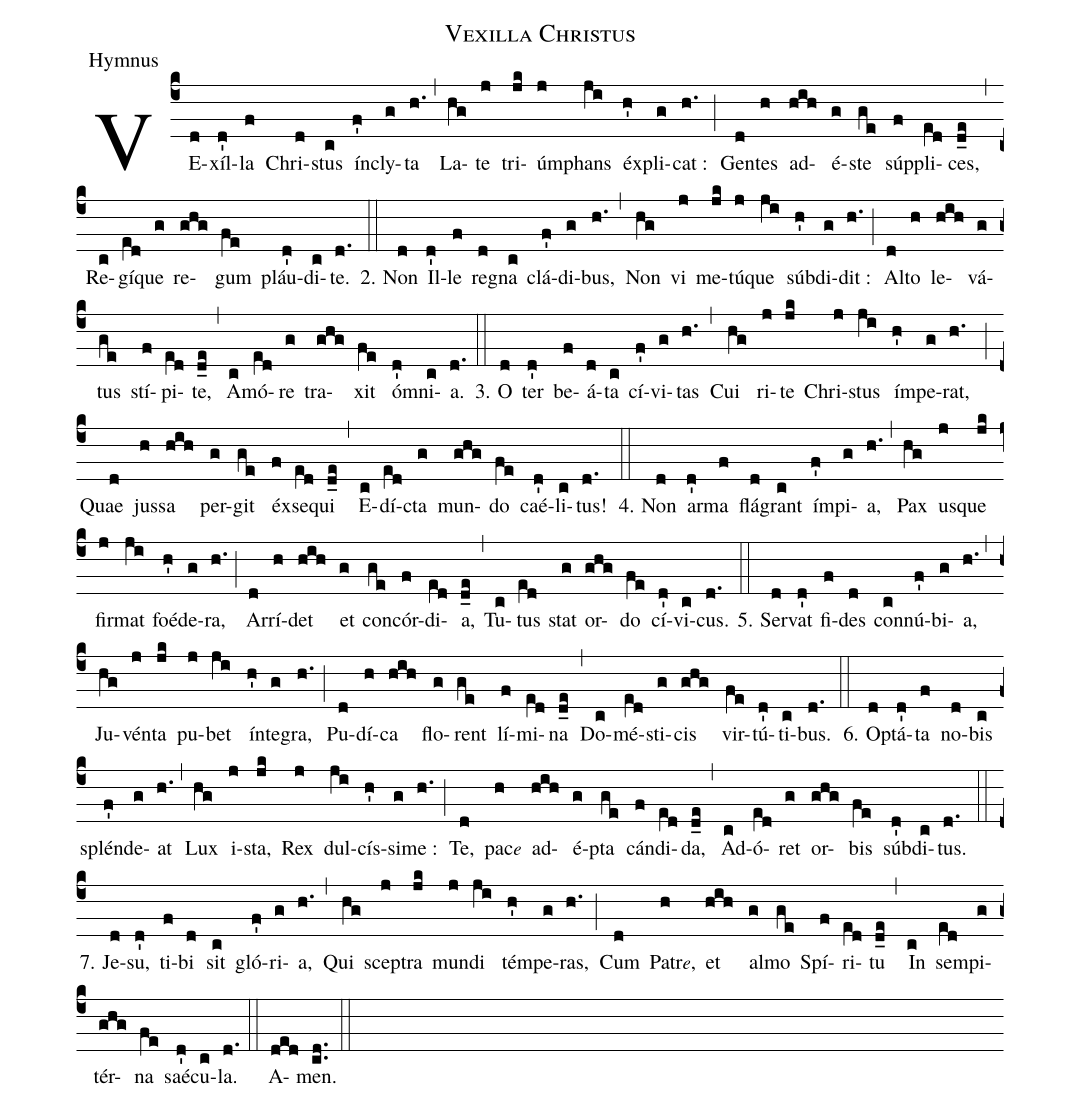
name:Vexilla Christus;
office-part:Hymnus;
%%
(c4) VE(d)xíl(d')la(f) Chri(d)stus(c) ín(f')cly(g)ta(h.) (,) La(hg)te(j) tri(jk)úm(j)phans(ji) éx(h')pli(g)cat :(h.) (;) Gen(d)tes(h) ad(hih)é(g)ste(ge) súp(f)pli(e[ll:1]d)ces,(d_e) (,) Re(c)gí(e[ll:1]d)que(g) re(ghg)gum(fe) pláu(d')di(c)te.(d.) (::)
2. Non(d) Il(d')le(f) re(d)gna(c) clá(f')di(g)bus,(h.) (,) Non(hg) vi(j) me(jk)tú(j)que(ji) súb(h')di(g)dit :(h.) (;) Al(d)to(h) le(hih)vá(g)tus(ge) stí(f)pi(e[ll:1]d)te,(d_e) (,) A(c)mó(e[ll:1]d)re(g) tra(ghg)xit(fe) ó(d')mni(c)a.(d.) (::)
3. O(d) ter(d') be(f)á(d)ta(c) cí(f')vi(g)tas(h.) (,) Cui(hg) ri(j)te(jk) Chri(j)stus(ji) ím(h')pe(g)rat,(h.) (;) Quae(d) jus(h)sa(hih) per(g)git(ge) éx(f)se(e[ll:1]d)qui(d_e) (,) E(c)dí(e[ll:1]d)cta(g) mun(ghg)do(fe) caé(d')li(c)tus!(d.) (::)
4. Non(d) ar(d')ma(f) flá(d)grant(c) ím(f')pi(g)a,(h.) (,) Pax(hg) us(j)que(jk) fir(j)mat(ji) foé(h')de(g)ra,(h.) (;) Ar(d)rí(h)det(hih) et(g) con(ge)cór(f)di(e[ll:1]d)a,(d_e) (,) Tu(c)tus(e[ll:1]d) stat(g) or(ghg)do(fe) cí(d')vi(c)cus.(d.) (::)
5. Ser(d)vat(d') fi(f)des(d) con(c)nú(f')bi(g)a,(h.) (,) Ju(hg)vén(j)ta(jk) pu(j)bet(ji) ín(h')te(g)gra,(h.) (;) Pu(d)dí(h)ca(hih) flo(g)rent(ge) lí(f)mi(e[ll:1]d)na(d_e) (,) Do(c)mé(e[ll:1]d)sti(g)cis(ghg) vir(fe)tú(d')ti(c)bus.(d.) (::)
6. O(d)ptá(d')ta(f) no(d)bis(c) splén(f')de(g)at(h.) (,) Lux(hg) i(j)sta,(jk) Rex(j) dul(ji)cís(h')si(g)me :(h.) (;) Te,(d) pac<e>e</e>(h) ad(hih)é(g)pta(ge) cán(f)di(e[ll:1]d)da,(d_e) (,) Ad(c)ó(e[ll:1]d)ret(g) or(ghg)bis(fe) súb(d')di(c)tus.(d.) (::)
7. Je(d)su,(d') ti(f)bi(d) sit(c) gló(f')ri(g)a,(h.) (,) Qui(hg) sce(j)ptra(jk) mun(j)di(ji) tém(h')pe(g)ras,(h.) (;) Cum(d) Patr<e>e</e>,(h) et(hih) al(g)mo(ge) Spí(f)ri(e[ll:1]d)tu(d_e) (,) In(c) sem(e[ll:1]d)pi(g)tér(ghg)na(fe) saé(d')cu(c)la.(d.) (::)
A(ded)men.(cd..) (::)
